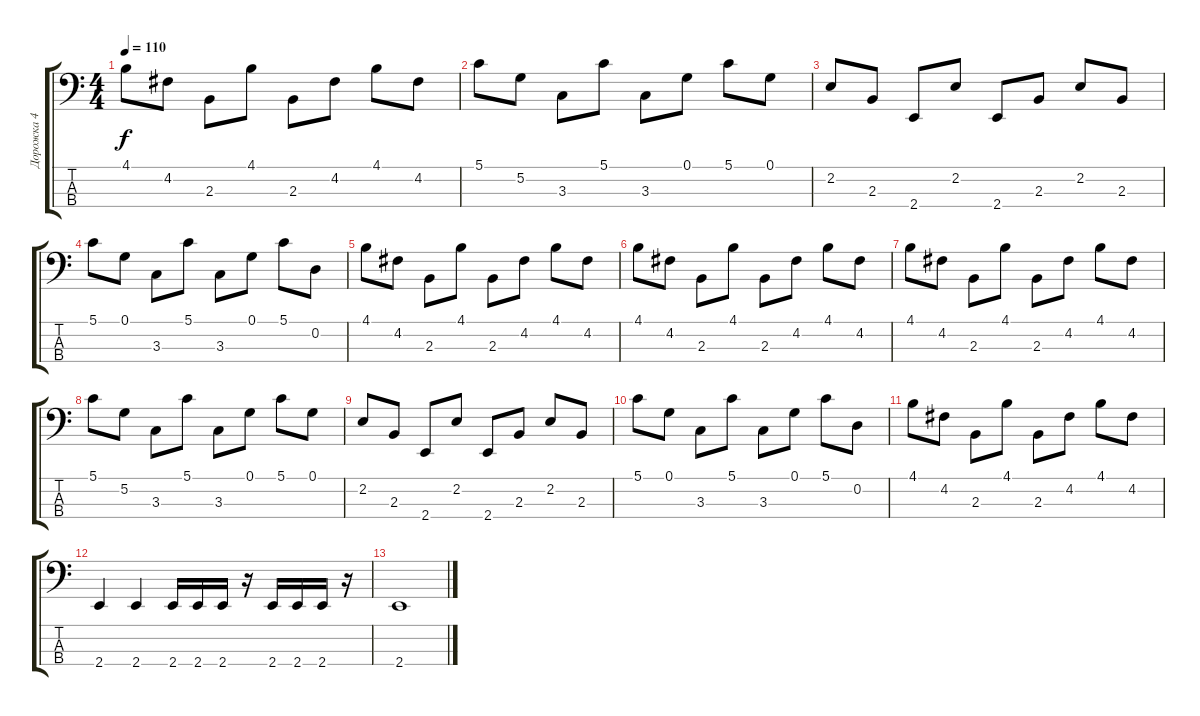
\track ("Дорожка 4" "Дорожка 4") {instrument electricbassfinger}
\staff {score tabs}
\tuning (G2 D2 A1 D1) {hide}
\ts (4 4)
\tempo 110
\clef f4
\ks c
4.1.8{dy f} 4.2.8 2.3.8 4.1.8 2.3.8 4.2.8 4.1.8 4.2.8 |
5.1.8 5.2.8 3.3.8 5.1.8 3.3.8 0.1.8 5.1.8 0.1.8 |
2.2.8 2.3.8 2.4.8 2.2.8 2.4.8 2.3.8 2.2.8 2.3.8 |
5.1.8 0.1.8 3.3.8 5.1.8 3.3.8 0.1.8 5.1.8 0.2.8 |
4.1.8 4.2.8 2.3.8 4.1.8 2.3.8 4.2.8 4.1.8 4.2.8 |
4.1.8 4.2.8 2.3.8 4.1.8 2.3.8 4.2.8 4.1.8 4.2.8 |
4.1.8 4.2.8 2.3.8 4.1.8 2.3.8 4.2.8 4.1.8 4.2.8 |
5.1.8 5.2.8 3.3.8 5.1.8 3.3.8 0.1.8 5.1.8 0.1.8 |
2.2.8 2.3.8 2.4.8 2.2.8 2.4.8 2.3.8 2.2.8 2.3.8 |
5.1.8 0.1.8 3.3.8 5.1.8 3.3.8 0.1.8 5.1.8 0.2.8 |
4.1.8 4.2.8 2.3.8 4.1.8 2.3.8 4.2.8 4.1.8 4.2.8 |
2.4.4 2.4.4 2.4.16 2.4.16 2.4.16 r.16 2.4.16 2.4.16 2.4.16 r.16 |
2.4.1
